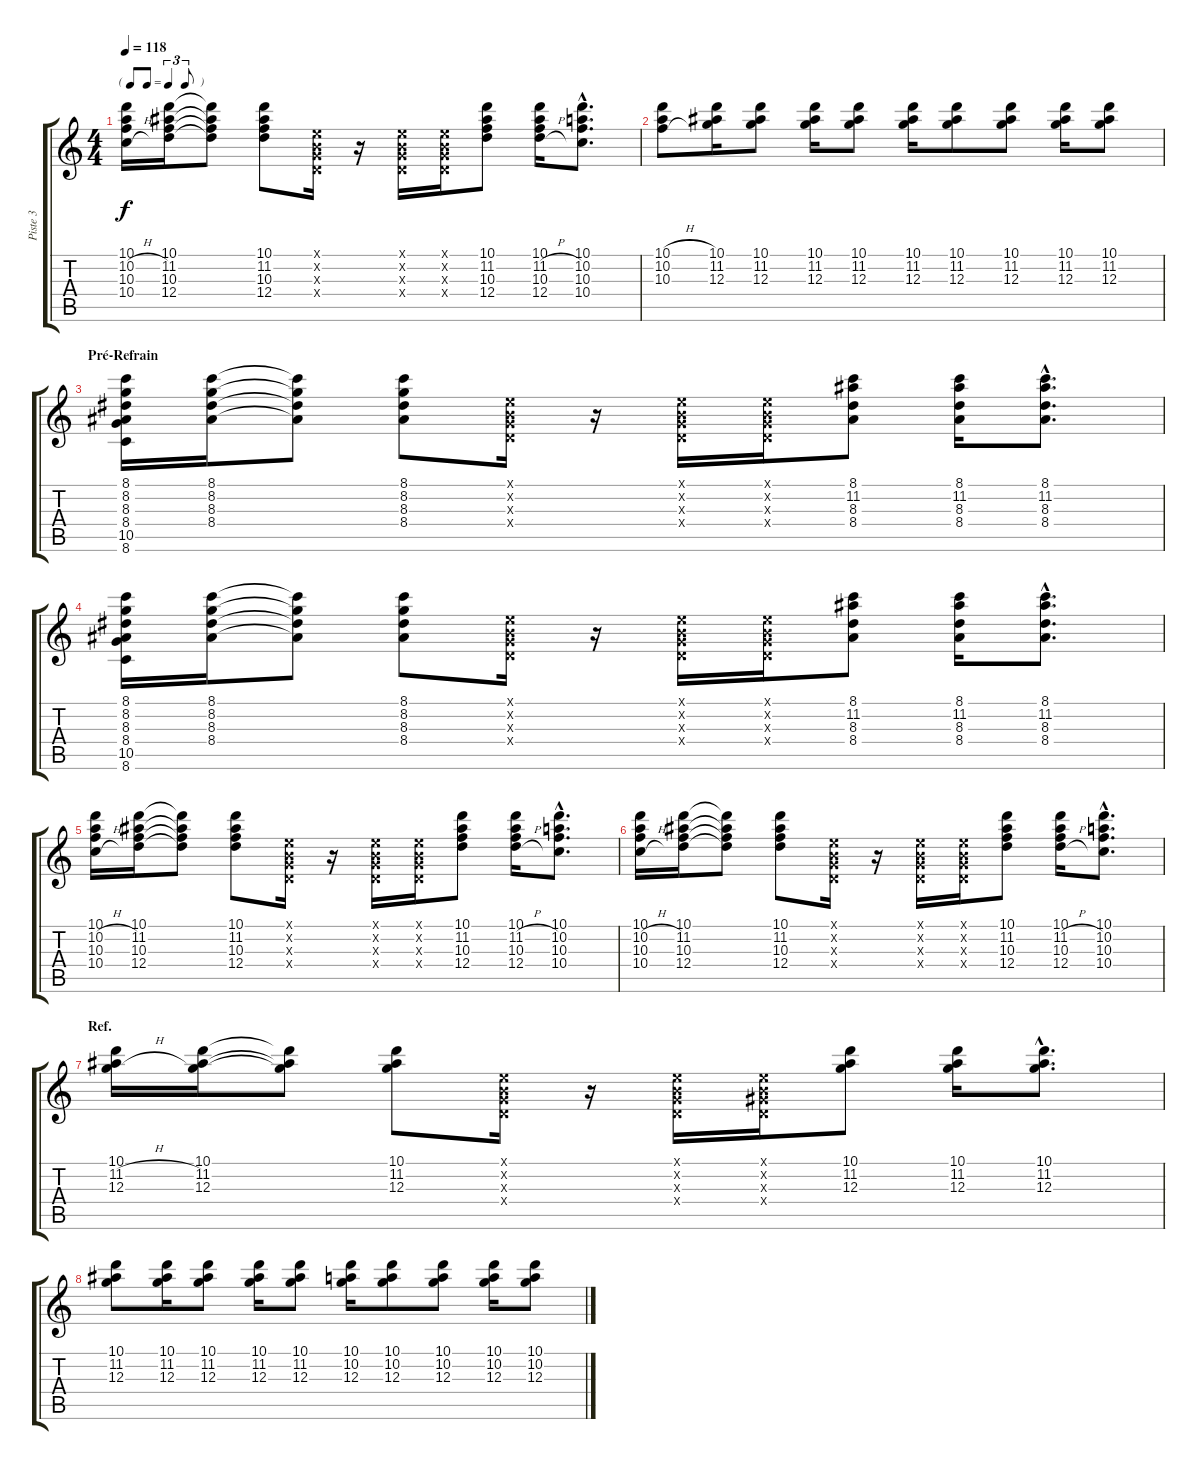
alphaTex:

\track ("Piste 3" "Piste 3") {instrument electricguitarclean}
\staff {score tabs}
\tuning (E4 B3 G3 D3 A2 E2) {hide}
\ts (4 4)
\tf triplet8th
\tempo 118
\clef g2
\ks c
(10.1 10.2{h} 10.3 10.4{h}).16{dy f} (10.1 11.2 10.3 12.4).16 (10.1{t} 11.2{t} 10.3{t} 12.4{t}).8 (10.1 11.2 10.3 12.4).8 (0.1{x} 0.2{x} 0.3{x} 0.4{x}).16 r.16 (0.1{x} 0.2{x} 0.3{x} 0.4{x}).16 (0.1{x} 0.2{x} 0.3{x} 0.4{x}).16 (10.1 11.2 10.3 12.4).8 (10.1 11.2{h} 10.3 12.4{h}).16 (10.1{hac} 10.2{hac} 10.3{hac} 10.4{hac}).8{d} |
(10.1{h} 10.2{h} 10.3{h}).8 (10.1 11.2 12.3).16 (10.1 11.2 12.3).8 (10.1 11.2 12.3).16 (10.1 11.2 12.3).8 (10.1 11.2 12.3).16 (10.1 11.2 12.3).8 (10.1 11.2 12.3).8 (10.1 11.2 12.3).16 (10.1 11.2 12.3).8 |
\section ("" "Pré-Refrain")
(8.1 8.2 8.3 8.4 10.5 8.6).16 (8.1 8.2 8.3 8.4).16 (8.1{t} 8.2{t} 8.3{t} 8.4{t}).8 (8.1 8.2 8.3 8.4).8 (0.1{x} 0.2{x} 0.3{x} 0.4{x}).16 r.16 (0.1{x} 0.2{x} 0.3{x} 0.4{x}).16 (0.1{x} 0.2{x} 0.3{x} 0.4{x}).16 (8.1 11.2 8.3 8.4).8 (8.1 11.2 8.3 8.4).16 (8.1{hac} 11.2{hac} 8.3{hac} 8.4{hac}).8{d} |
(8.1 8.2 8.3 8.4 10.5 8.6).16 (8.1 8.2 8.3 8.4).16 (8.1{t} 8.2{t} 8.3{t} 8.4{t}).8 (8.1 8.2 8.3 8.4).8 (0.1{x} 0.2{x} 0.3{x} 0.4{x}).16 r.16 (0.1{x} 0.2{x} 0.3{x} 0.4{x}).16 (0.1{x} 0.2{x} 0.3{x} 0.4{x}).16 (8.1 11.2 8.3 8.4).8 (8.1 11.2 8.3 8.4).16 (8.1{hac} 11.2{hac} 8.3{hac} 8.4{hac}).8{d} |
(10.1 10.2{h} 10.3 10.4{h}).16 (10.1 11.2 10.3 12.4).16 (10.1{t} 11.2{t} 10.3{t} 12.4{t}).8 (10.1 11.2 10.3 12.4).8 (0.1{x} 0.2{x} 0.3{x} 0.4{x}).16 r.16 (0.1{x} 0.2{x} 0.3{x} 0.4{x}).16 (0.1{x} 0.2{x} 0.3{x} 0.4{x}).16 (10.1 11.2 10.3 12.4).8 (10.1 11.2{h} 10.3 12.4{h}).16 (10.1{hac} 10.2{hac} 10.3{hac} 10.4{hac}).8{d} |
(10.1 10.2{h} 10.3 10.4{h}).16 (10.1 11.2 10.3 12.4).16 (10.1{t} 11.2{t} 10.3{t} 12.4{t}).8 (10.1 11.2 10.3 12.4).8 (0.1{x} 0.2{x} 0.3{x} 0.4{x}).16 r.16 (0.1{x} 0.2{x} 0.3{x} 0.4{x}).16 (0.1{x} 0.2{x} 0.3{x} 0.4{x}).16 (10.1 11.2 10.3 12.4).8 (10.1 11.2{h} 10.3 12.4{h}).16 (10.1{hac} 10.2{hac} 10.3{hac} 10.4{hac}).8{d} |
\section ("" "Ref.")
(10.1 11.2{h} 12.3).16 (10.1 11.2 12.3).16 (10.1{t} 11.2{t} 12.3{t}).8 (10.1 11.2 12.3).8 (0.1{x} 0.2{x} 0.3{x} 0.4{x}).16 r.16 (0.1{x} 0.2{x} 0.3{x} 0.4{x}).16 (0.1{x} 0.2{x} 1.3{x} 0.4{x}).16 (10.1 11.2 12.3).8 (10.1 11.2 12.3).16 (10.1{hac} 11.2{hac} 12.3{hac}).8{d} |
(10.1 11.2 12.3).8 (10.1 11.2 12.3).16 (10.1 11.2 12.3).8 (10.1 11.2 12.3).16 (10.1 11.2 12.3).8 (10.1 10.2 12.3).16 (10.1 10.2 12.3).8 (10.1 10.2 12.3).8 (10.1 10.2 12.3).16 (10.1 10.2 12.3).8
